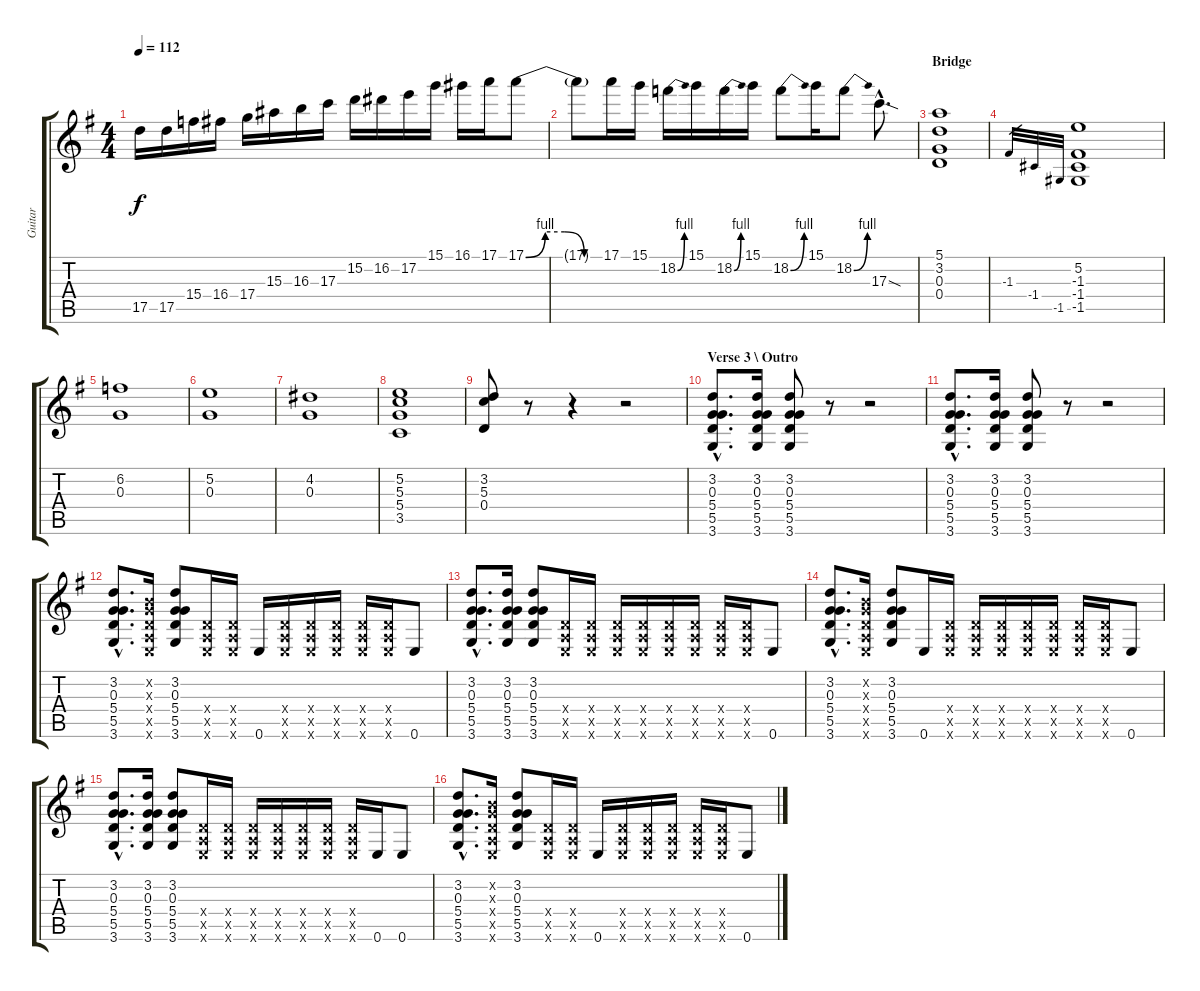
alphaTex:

\track ("Guitar" "Guitar") {instrument electricguitarclean}
\staff {score tabs}
\tuning (E4 B3 G3 D3 A2 E2) {hide}
\ts (4 4)
\tempo 112
\clef g2
\ks g
17.5.16{dy f} 17.5.16 15.4.16 16.4.16 17.4.16 15.3.16 16.3.16 17.3.16 15.2.16 16.2.16 17.2.16 15.1.16 16.1.16 17.1.16 17.1{be (custom 0 0 15 4 30 4 45 0 60 0)}.8 |
17.1{t}.8 17.1.16 15.1.16 18.2{be (bend 0 0 60 4)}.16 15.1.16 18.2{be (bend 0 0 60 4)}.16 15.1.16 18.2{be (bend 0 0 60 4)}.8 15.1.16 18.2{be (bend 0 0 60 4)}.8 17.3{sod hac}.8{d} |
\section ("" "Bridge")
(5.1 3.2 0.3 0.4).1{instrument electricguitarclean} |
-1.3.32{gr} -1.4.32{gr} -1.5.32{gr} (5.2 -1.3 -1.4 -1.5).1 |
(6.2 0.3).1 |
(5.2 0.3).1 |
(4.2 0.3).1 |
(5.2 5.3 5.4 3.5).1 |
(3.2 5.3 0.4).8 r.8 r.4 r.2 |
\section ("" "Verse 3 \\ Outro")
(3.2{hac} 0.3{hac} 5.4{hac} 5.5{hac} 3.6{hac}).8{d} (3.2 0.3 5.4 5.5 3.6).16 (3.2 0.3 5.4 5.5 3.6).8 r.8 r.2 |
(3.2{hac} 0.3{hac} 5.4{hac} 5.5{hac} 3.6{hac}).8{d} (3.2 0.3 5.4 5.5 3.6).16 (3.2 0.3 5.4 5.5 3.6).8 r.8 r.2 |
(3.2{hac} 0.3{hac} 5.4{hac} 5.5{hac} 3.6{hac}).8{d} (0.2{x} 0.3{x} 0.4{x} 0.5{x} 0.6{x}).16 (3.2 0.3 5.4 5.5 3.6).8 (0.4{x} 0.5{x} 0.6{x}).16 (0.4{x} 0.5{x} 0.6{x}).16 0.6.16 (0.4{x} 0.5{x} 0.6{x}).16 (0.4{x} 0.5{x} 0.6{x}).16 (0.4{x} 0.5{x} 0.6{x}).16 (0.4{x} 0.5{x} 0.6{x}).16 (0.4{x} 0.5{x} 0.6{x}).16 0.6.8 |
(3.2{hac} 0.3{hac} 5.4{hac} 5.5{hac} 3.6{hac}).8{d} (3.2 0.3 5.4 5.5 3.6).16 (3.2 0.3 5.4 5.5 3.6).8 (0.4{x} 0.5{x} 0.6{x}).16 (0.4{x} 0.5{x} 0.6{x}).16 (0.4{x} 0.5{x} 0.6{x}).16 (0.4{x} 0.5{x} 0.6{x}).16 (0.4{x} 0.5{x} 0.6{x}).16 (0.4{x} 0.5{x} 0.6{x}).16 (0.4{x} 0.5{x} 0.6{x}).16 (0.4{x} 0.5{x} 0.6{x}).16 0.6.8 |
(3.2{hac} 0.3{hac} 5.4{hac} 5.5{hac} 3.6{hac}).8{d} (0.2{x} 0.3{x} 0.4{x} 0.5{x} 0.6{x}).16 (3.2 0.3 5.4 5.5 3.6).8 0.6.16 (0.4{x} 0.5{x} 0.6{x}).16 (0.4{x} 0.5{x} 0.6{x}).16 (0.4{x} 0.5{x} 0.6{x}).16 (0.4{x} 0.5{x} 0.6{x}).16 (0.4{x} 0.5{x} 0.6{x}).16 (0.4{x} 0.5{x} 0.6{x}).16 (0.4{x} 0.5{x} 0.6{x}).16 0.6.8 |
(3.2{hac} 0.3{hac} 5.4{hac} 5.5{hac} 3.6{hac}).8{d} (3.2 0.3 5.4 5.5 3.6).16 (3.2 0.3 5.4 5.5 3.6).8 (0.4{x} 0.5{x} 0.6{x}).16 (0.4{x} 0.5{x} 0.6{x}).16 (0.4{x} 0.5{x} 0.6{x}).16 (0.4{x} 0.5{x} 0.6{x}).16 (0.4{x} 0.5{x} 0.6{x}).16 (0.4{x} 0.5{x} 0.6{x}).16 (0.4{x} 0.5{x} 0.6{x}).16 0.6.16 0.6.8 |
(3.2{hac} 0.3{hac} 5.4{hac} 5.5{hac} 3.6{hac}).8{d} (0.2{x} 0.3{x} 0.4{x} 0.5{x} 0.6{x}).16 (3.2 0.3 5.4 5.5 3.6).8 (0.4{x} 0.5{x} 0.6{x}).16 (0.4{x} 0.5{x} 0.6{x}).16 0.6.16 (0.4{x} 0.5{x} 0.6{x}).16 (0.4{x} 0.5{x} 0.6{x}).16 (0.4{x} 0.5{x} 0.6{x}).16 (0.4{x} 0.5{x} 0.6{x}).16 (0.4{x} 0.5{x} 0.6{x}).16 0.6.8
